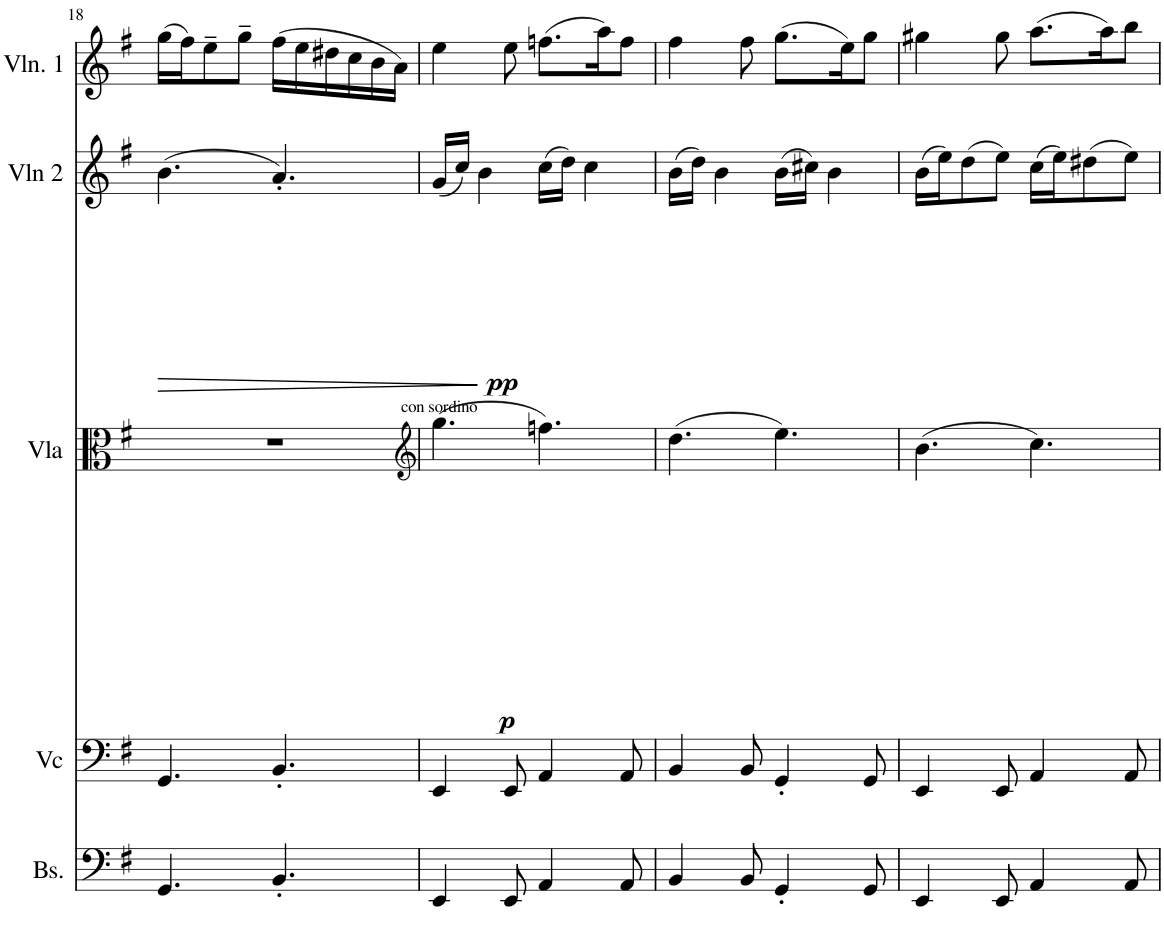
**kern	**kern	**kern	**dynam	**kern	**dynam	**kern
*part5	*part4	*part3	*part3	*part2	*part2	*part1
*staff5	*staff4	*staff3	*staff3	*staff2	*staff2	*staff1
*I"Bass	*I"Cello	*I"Viola	*	*I"Violin 2	*	*I"Violin 1
*I'Bs.	*	*I'Vla	*	*I'Vln 2	*	*I'Vln. 1
!!LO:PB:g=z
*clefF4	*clefF4	*clefC3	*	*clefG2	*	*clefG2
*k[f#]	*k[f#]	*k[f#]	*	*k[f#]	*	*k[f#]
*M6/8	*M6/8	*M6/8	*	*M6/8	*	*M6/8
=18	=18	=18	=18	=18	=18	=18
!	!	!	!	!	!LO:HP:b	!
4.GG/	4.GG/	2.r	.	(4.b\	>	(16gg\LL
.	.	.	.	.	.	16ff#\J)
.	.	.	.	.	.	8ee~\
.	.	.	.	.	.	8gg~\J
4.BB'/	4.BB'/	.	.	4.a'/)	.	(16ff#\LL
.	.	.	.	.	.	16ee\
.	.	.	.	.	.	16dd#X\
.	.	.	.	.	.	16cc\
.	.	.	.	.	.	16b\
.	.	.	.	.	.	16a\JJ)
.	.	.	.	.	]	.
=19	=19	=19	=19	=19	=19	=19
*	*	*clefG2	*	*	*	*
!	!	!	!LO:DY:b	!	!LO:DY:b	!
4EE/	4EE/	(4.gg\	p	(16g/LL	pp	4ee\
.	.	.	.	16cc/JJ)	.	.
.	.	.	.	4b\	.	.
8EE/	8EE/	.	.	.	.	8ee\
4AA/	4AA/	4.ffn\)	.	(16cc\LL	.	(8.ffn\L
.	.	.	.	16dd\JJ)	.	.
.	.	.	.	4cc\	.	.
.	.	.	.	.	.	16aa\K)
8AA/	8AA/	.	.	.	.	8ff\J
=20	=20	=20	=20	=20	=20	=20
4BB/	4BB/	(4.dd\	.	(16b\LL	.	4ff#\
.	.	.	.	16dd\JJ)	.	.
.	.	.	.	4b\	.	.
8BB/	8BB/	.	.	.	.	8ff#\
4GG'/	4GG'/	4.ee\)	.	(16b\LL	.	(8.gg\L
.	.	.	.	16cc#X\JJ)	.	.
.	.	.	.	4b\	.	.
.	.	.	.	.	.	16ee\K)
8GG/	8GG/	.	.	.	.	8gg\J
=21	=21	=21	=21	=21	=21	=21
4EE/	4EE/	(4.b\	.	(16b\LL	.	4gg#X\
.	.	.	.	16ee\J)	.	.
.	.	.	.	(8dd\	.	.
8EE/	8EE/	.	.	8ee\J)	.	8gg#\
4AA/	4AA/	4.cc\)	.	(16cc\LL	.	(8.aa\L
.	.	.	.	16ee\J)	.	.
.	.	.	.	(8dd#X\	.	.
.	.	.	.	.	.	16aa\K)
8AA/	8AA/	.	.	8ee\J)	.	8bb\J
=	=	=	=	=	=	=
*-	*-	*-	*-	*-	*-	*-
